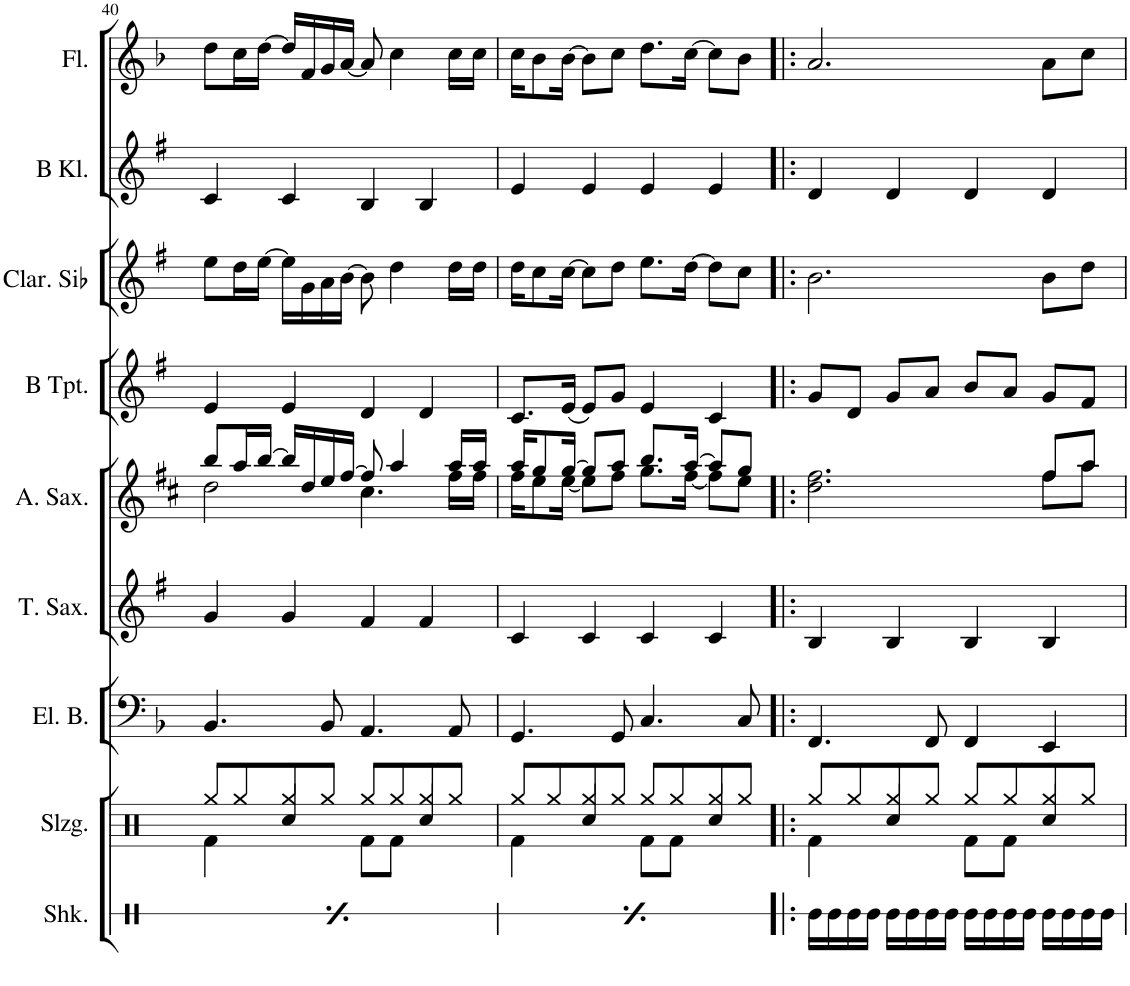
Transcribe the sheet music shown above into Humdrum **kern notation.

**kern	**kern	**kern	**kern	**kern	**kern	**kern	**kern	**kern
*part9	*part8	*part7	*part6	*part5	*part4	*part3	*part2	*part1
*staff9	*staff8	*staff7	*staff6	*staff5	*staff4	*staff3	*staff2	*staff1
*I"Shaker	*I"Schlagzeug	*I"Elektrischer Bass	*I"Tenor Saxophon	*I"Alt Saxophon	*I"B Trompete	*I"Clarinette en Sib	*I"B Klarinette	*I"Flöte
*I'Shk.	*I'Slzg.	*I'El. B.	*I'T. Sax.	*I'A. Sax.	*I'B Tpt.	*I'Clar. Sib	*I'B Kl.	*I'Fl.
!!LO:PB:g=z
*clefX	*clefX	*clefF4	*clefG2	*clefG2	*clefG2	*clefG2	*clefG2	*clefG2
*	*	*	*Trd8c14	*Trd5c9	*Trd1c2	*Trd1c2	*Trd1c2	*
*k[]	*k[]	*k[b-]	*k[f#]	*k[f#c#]	*k[f#]	*k[f#]	*k[f#]	*k[b-]
*M4/4	*M4/4	*M4/4	*M4/4	*M4/4	*M4/4	*M4/4	*M4/4	*M4/4
=40	=40	=40	=40	=40	=40	=40	=40	=40
*	*^	*	*	*^	*	*	*	*
16Re\LL	8Rgg/L	4Rf\	4.BB-/	4g/	8bb/L	2dd\	4e/	8ee\L	4c/	8dd\L
16Re\	.	.	.	.	.	.	.	.	.	.
16Re\	8Rgg/	.	.	.	16aa/L	.	.	16dd\L	.	16cc\L
16Re\JJ	.	.	.	.	[16bb/JJ	.	.	[16ee\JJ	.	[16dd\JJ
16Re\LL	8Rgg/	4Rcc/	.	4g/	16bb/LL]	.	4e/	16ee\LL]	4c/	16dd/LL]
16Re\	.	.	.	.	16dd/	.	.	16g\	.	16f/
16Re\	8Rgg/J	.	8BB-/	.	16ee/	.	.	16a\	.	16g/
16Re\JJ	.	.	.	.	[16ff#/JJ	.	.	[16b\JJ	.	[16a/JJ
16Re\LL	8Rgg/L	8Rf\L	4.AA/	4f#/	8ff#/]	4.cc#\	4d/	8b\]	4B/	8a/]
16Re\	.	.	.	.	.	.	.	.	.	.
16Re\	8Rgg/	8Rf\J	.	.	4aa/	.	.	4dd\	.	4cc\
16Re\JJ	.	.	.	.	.	.	.	.	.	.
16Re\LL	8Rgg/	4Rcc/	.	4f#/	.	.	4d/	.	4B/	.
16Re\	.	.	.	.	.	.	.	.	.	.
16Re\	8Rgg/J	.	8AA/	.	16aa/LL	16ff#\LL	.	16dd\LL	.	16cc\LL
16Re\JJ	.	.	.	.	16aa/JJ	16ff#\JJ	.	16dd\JJ	.	16cc\JJ
=41	=41	=41	=41	=41	=41	=41	=41	=41	=41	=41
16Re\LL	8Rgg/L	4Rf\	4.GG/	4c/	16aa/KL	16ff#\KL	8.c/L	16dd\KL	4e/	16cc\KL
16Re\	.	.	.	.	8gg/	8ee\	.	8cc\	.	8b-\
16Re\	8Rgg/	.	.	.	.	.	.	.	.	.
16Re\JJ	.	.	.	.	[16gg/Jk	[16ee\Jk	(16e/Jk	[16cc\Jk	.	[16b-\Jk
16Re\LL	8Rgg/	4Rcc/	.	4c/	8gg/L]	8ee\L]	8e/L)	8cc\L]	4e/	8b-\L]
16Re\	.	.	.	.	.	.	.	.	.	.
16Re\	8Rgg/J	.	8GG/	.	8aa/J	8ff#\J	8g/J	8dd\J	.	8cc\J
16Re\JJ	.	.	.	.	.	.	.	.	.	.
16Re\LL	8Rgg/L	8Rf\L	4.C/	4c/	8.bb/L	8.gg\L	4e/	8.ee\L	4e/	8.dd\L
16Re\	.	.	.	.	.	.	.	.	.	.
16Re\	8Rgg/	8Rf\J	.	.	.	.	.	.	.	.
16Re\JJ	.	.	.	.	[16aa/Jk	[16ff#\Jk	.	[16dd\Jk	.	[16cc\Jk
16Re\LL	8Rgg/	4Rcc/	.	4c/	8aa/L]	8ff#\L]	4c/	8dd\L]	4e/	8cc\L]
16Re\	.	.	.	.	.	.	.	.	.	.
16Re\	8Rgg/J	.	8C/	.	8gg/J	8ee\J	.	8cc\J	.	8b-\J
16Re\JJ	.	.	.	.	.	.	.	.	.	.
=42!|:	=42!|:	=42!|:	=42!|:	=42!|:	=42!|:	=42!|:	=42!|:	=42!|:	=42!|:	=42!|:
16Re\LL	8Rgg/L	4Rf\	4.FF/	4B/	2.dd\ 2.ff#\	2.ryy	8g/L	2.b\	4d/	2.a/
16Re\	.	.	.	.	.	.	.	.	.	.
16Re\	8Rgg/	.	.	.	.	.	8d/J	.	.	.
16Re\JJ	.	.	.	.	.	.	.	.	.	.
16Re\LL	8Rgg/	4Rcc/	.	4B/	.	.	8g/L	.	4d/	.
16Re\	.	.	.	.	.	.	.	.	.	.
16Re\	8Rgg/J	.	8FF/	.	.	.	8a/J	.	.	.
16Re\JJ	.	.	.	.	.	.	.	.	.	.
16Re\LL	8Rgg/L	8Rf\L	4FF/	4B/	.	.	8b/L	.	4d/	.
16Re\	.	.	.	.	.	.	.	.	.	.
16Re\	8Rgg/	8Rf\J	.	.	.	.	8a/J	.	.	.
16Re\JJ	.	.	.	.	.	.	.	.	.	.
16Re\LL	8Rgg/	4Rcc/	4EE/	4B/	8ff#/L	8ff#\L	8g/L	8b\L	4d/	8a\L
16Re\	.	.	.	.	.	.	.	.	.	.
16Re\	8Rgg/J	.	.	.	8aa/J	8aa\J	8f#/J	8dd\J	.	8cc\J
16Re\JJ	.	.	.	.	.	.	.	.	.	.
*	*v	*v	*	*	*v	*v	*	*	*	*
=	=	=	=	=	=	=	=	=
*-	*-	*-	*-	*-	*-	*-	*-	*-
